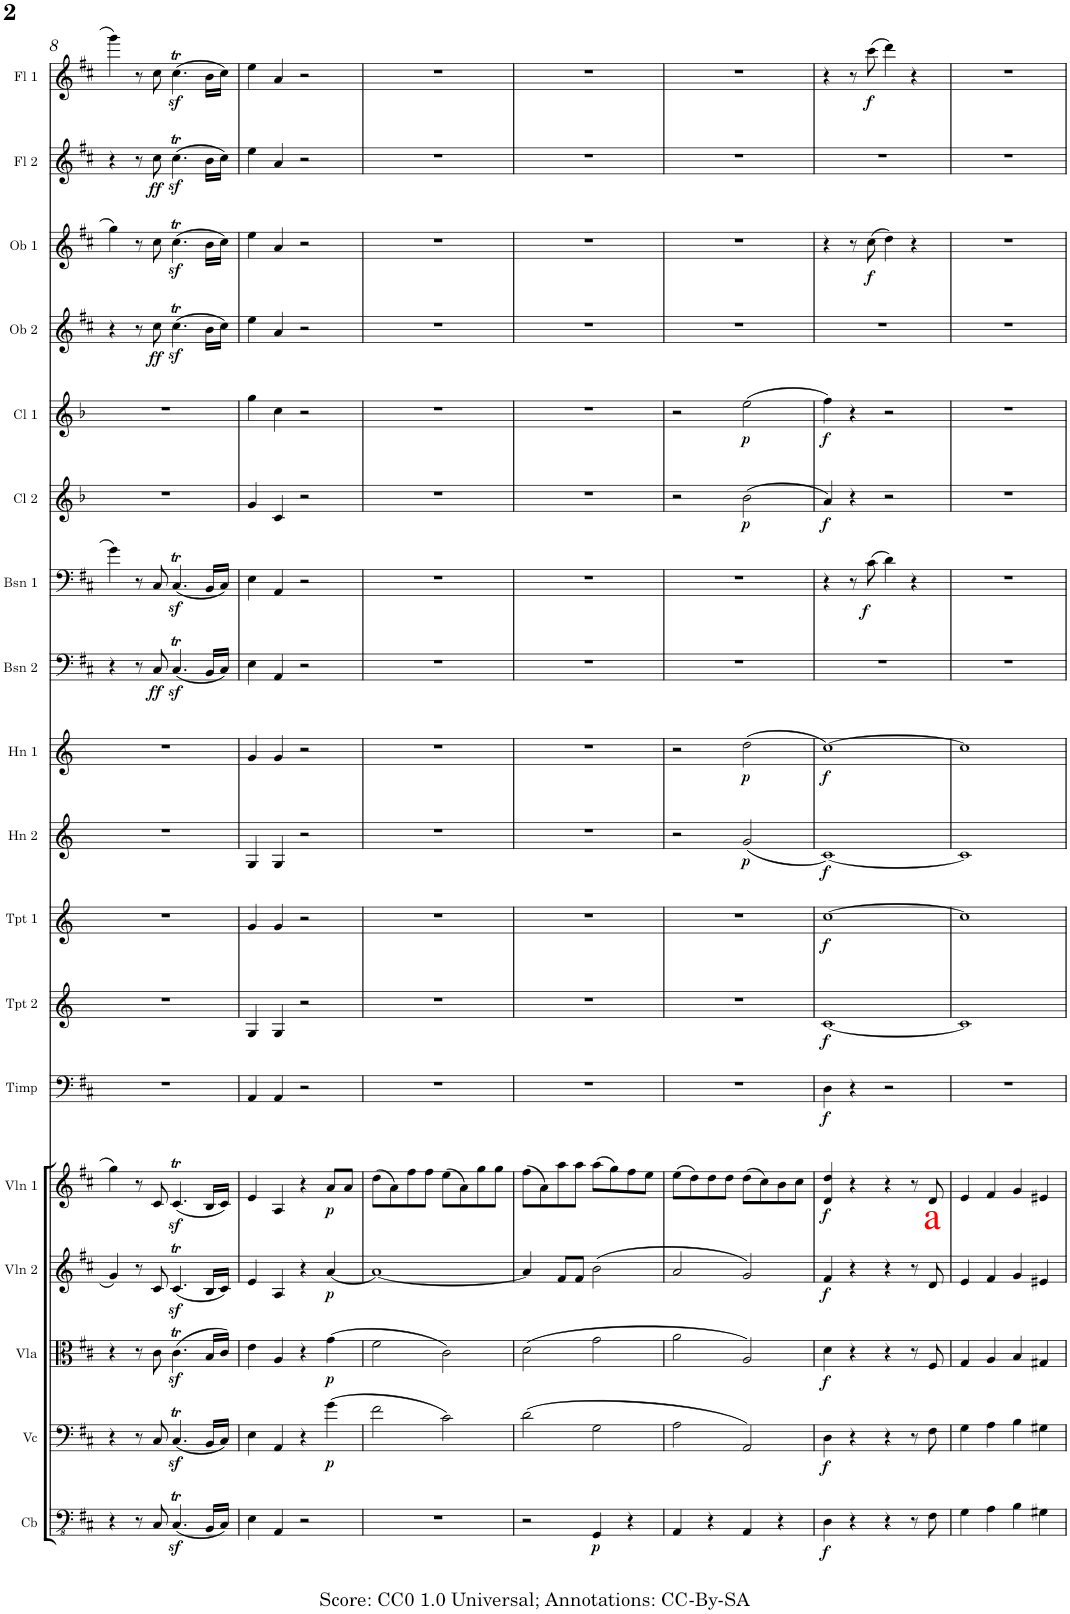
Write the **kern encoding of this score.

**kern	**dynam	**kern	**dynam	**kern	**dynam	**kern	**dynam	**kern	**text	**dynam	**kern	**dynam	**kern	**dynam	**kern	**dynam	**kern	**dynam	**kern	**dynam	**kern	**dynam	**kern	**dynam	**kern	**dynam	**kern	**dynam	**kern	**dynam	**kern	**dynam	**kern	**dynam	**kern	**dynam
*part18	*part18	*part17	*part17	*part16	*part16	*part15	*part15	*part14	*part14	*part14	*part13	*part13	*part12	*part12	*part11	*part11	*part10	*part10	*part9	*part9	*part8	*part8	*part7	*part7	*part6	*part6	*part5	*part5	*part4	*part4	*part3	*part3	*part2	*part2	*part1	*part1
*staff18	*staff18	*staff17	*staff17	*staff16	*staff16	*staff15	*staff15	*staff14	*staff14	*staff14	*staff13	*staff13	*staff12	*staff12	*staff11	*staff11	*staff10	*staff10	*staff9	*staff9	*staff8	*staff8	*staff7	*staff7	*staff6	*staff6	*staff5	*staff5	*staff4	*staff4	*staff3	*staff3	*staff2	*staff2	*staff1	*staff1
*I"Contrabass	*	*I"Violoncello	*	*I"Viola	*	*I"Violin 2	*	*I"Violin 1	*	*	*I"Timpani	*	*I"D Trumpet 2	*	*I"D Trumpet 1	*	*I"D Horn 2	*	*I"D Horn 1	*	*I"Bassoon 2	*	*I"Bassoon 1	*	*I"A Clarinet 2	*	*I"A Clarinet 1	*	*I"Oboe 2	*	*I"Oboe 1	*	*I"Flute 2	*	*I"Flute 1	*
*I'Cb	*	*I'Vc	*	*I'Vla	*	*I'Vln 2	*	*I'Vln 1	*	*	*I'Timp	*	*I'Tpt 2	*	*I'Tpt 1	*	*I'Hn 2	*	*I'Hn 1	*	*I'Bsn 2	*	*I'Bsn 1	*	*I'Cl 2	*	*I'Cl 1	*	*I'Ob 2	*	*I'Ob 1	*	*I'Fl 2	*	*I'Fl 1	*
!!LO:PB:g=z
*clefFv4	*	*clefF4	*	*clefC3	*	*clefG2	*	*clefG2	*	*	*clefF4	*	*clefG2	*	*clefG2	*	*clefG2	*	*clefG2	*	*clefF4	*	*clefF4	*	*clefG2	*	*clefG2	*	*clefG2	*	*clefG2	*	*clefG2	*	*clefG2	*
*	*	*	*	*	*	*	*	*	*	*	*	*	*Trd-1c-2	*	*Trd-1c-2	*	*Trd6c10	*	*Trd6c10	*	*	*	*	*	*Trd2c3	*	*Trd2c3	*	*	*	*	*	*	*	*	*
*k[f#c#]	*	*k[f#c#]	*	*k[f#c#]	*	*k[f#c#]	*	*k[f#c#]	*	*	*k[f#c#]	*	*k[]	*	*k[]	*	*k[]	*	*k[]	*	*k[f#c#]	*	*k[f#c#]	*	*k[b-]	*	*k[b-]	*	*k[f#c#]	*	*k[f#c#]	*	*k[f#c#]	*	*k[f#c#]	*
*M2/2	*	*M2/2	*	*M2/2	*	*M2/2	*	*M2/2	*	*	*M2/2	*	*M2/2	*	*M2/2	*	*M2/2	*	*M2/2	*	*M2/2	*	*M2/2	*	*M2/2	*	*M2/2	*	*M2/2	*	*M2/2	*	*M2/2	*	*M2/2	*
*met(c|)	*	*met(c|)	*	*met(c|)	*	*met(c|)	*	*met(c|)	*	*	*met(c|)	*	*met(c|)	*	*met(c|)	*	*met(c|)	*	*met(c|)	*	*met(c|)	*	*met(c|)	*	*met(c|)	*	*met(c|)	*	*met(c|)	*	*met(c|)	*	*met(c|)	*	*met(c|)	*
=8	=8	=8	=8	=8	=8	=8	=8	=8	=8	=8	=8	=8	=8	=8	=8	=8	=8	=8	=8	=8	=8	=8	=8	=8	=8	=8	=8	=8	=8	=8	=8	=8	=8	=8	=8	=8
4r	.	4r	.	4r	.	4g/	.	4gg\	.	.	1r	.	1r	.	1r	.	1r	.	1r	.	4r	.	4g\	.	1r	.	1r	.	4r	.	4gg\	.	4r	.	4ggg\	.
8r	.	8r	.	8r	.	8r	.	8r	.	.	.	.	.	.	.	.	.	.	.	.	8r	.	8r	.	.	.	.	.	8r	.	8r	.	8r	.	8r	.
!	!	!	!	!	!	!	!	!	!	!	!	!	!	!	!	!	!	!	!	!	!	!LO:DY:b	!	!	!	!	!	!	!	!LO:DY:b	!	!	!	!LO:DY:b	!	!
8CC#/	.	8C#/	.	8c#\	.	8c#/	.	8c#/	.	.	.	.	.	.	.	.	.	.	.	.	8C#/	ff	8C#/	.	.	.	.	.	8cc#\	ff	8cc#\	.	8cc#\	ff	8cc#\	.
(4.CC#z<t/	.	(4.C#z<t/	.	(4.c#z<t\	.	(4.c#z<t/	.	(4.c#z<t/	.	.	.	.	.	.	.	.	.	.	.	.	(4.C#z<t/	.	(4.C#z<t/	.	.	.	.	.	(4.cc#z<t\	.	(4.cc#z<t\	.	(4.cc#z<t\	.	(4.cc#z<t\	.
16BBB/LL	.	16BB/LL	.	16B/LL	.	16B/LL	.	16B/LL	.	.	.	.	.	.	.	.	.	.	.	.	16BB/LL	.	16BB/LL	.	.	.	.	.	16b\LL	.	16b\LL	.	16b\LL	.	16b\LL	.
16CC#/JJ)	.	16C#/JJ)	.	16c#/JJ)	.	16c#/JJ)	.	16c#/JJ)	.	.	.	.	.	.	.	.	.	.	.	.	16C#/JJ)	.	16C#/JJ)	.	.	.	.	.	16cc#\JJ)	.	16cc#\JJ)	.	16cc#\JJ)	.	16cc#\JJ)	.
=9	=9	=9	=9	=9	=9	=9	=9	=9	=9	=9	=9	=9	=9	=9	=9	=9	=9	=9	=9	=9	=9	=9	=9	=9	=9	=9	=9	=9	=9	=9	=9	=9	=9	=9	=9	=9
4EE\	.	4E\	.	4e\	.	4e/	.	4e/	.	.	4AA/	.	4G/	.	4g/	.	4G/	.	4g/	.	4E\	.	4E\	.	4g/	.	4gg\	.	4ee\	.	4ee\	.	4ee\	.	4ee\	.
4AAA/	.	4AA/	.	4A/	.	4A/	.	4A/	.	.	4AA/	.	4G/	.	4g/	.	4G/	.	4g/	.	4AA/	.	4AA/	.	4c/	.	4cc\	.	4a/	.	4a/	.	4a/	.	4a/	.
2r	.	4r	.	4r	.	4r	.	4r	.	.	2r	.	2r	.	2r	.	2r	.	2r	.	2r	.	2r	.	2r	.	2r	.	2r	.	2r	.	2r	.	2r	.
!	!	!	!LO:DY:b	!	!LO:DY:b	!	!LO:DY:b	!	!	!LO:DY:b	!	!	!	!	!	!	!	!	!	!	!	!	!	!	!	!	!	!	!	!	!	!	!	!	!	!
.	.	(4g\	p	(4g\	p	[4a/	p	8a/L	.	p	.	.	.	.	.	.	.	.	.	.	.	.	.	.	.	.	.	.	.	.	.	.	.	.	.	.
.	.	.	.	.	.	.	.	8a/J	.	.	.	.	.	.	.	.	.	.	.	.	.	.	.	.	.	.	.	.	.	.	.	.	.	.	.	.
=10	=10	=10	=10	=10	=10	=10	=10	=10	=10	=10	=10	=10	=10	=10	=10	=10	=10	=10	=10	=10	=10	=10	=10	=10	=10	=10	=10	=10	=10	=10	=10	=10	=10	=10	=10	=10
1r	.	2f#\	.	2f#\	.	1a_	.	(8dd\L	.	.	1r	.	1r	.	1r	.	1r	.	1r	.	1r	.	1r	.	1r	.	1r	.	1r	.	1r	.	1r	.	1r	.
.	.	.	.	.	.	.	.	8a\)	.	.	.	.	.	.	.	.	.	.	.	.	.	.	.	.	.	.	.	.	.	.	.	.	.	.	.	.
.	.	.	.	.	.	.	.	8ff#\	.	.	.	.	.	.	.	.	.	.	.	.	.	.	.	.	.	.	.	.	.	.	.	.	.	.	.	.
.	.	.	.	.	.	.	.	8ff#\J	.	.	.	.	.	.	.	.	.	.	.	.	.	.	.	.	.	.	.	.	.	.	.	.	.	.	.	.
.	.	2c#\)	.	2c#\)	.	.	.	(8ee\L	.	.	.	.	.	.	.	.	.	.	.	.	.	.	.	.	.	.	.	.	.	.	.	.	.	.	.	.
.	.	.	.	.	.	.	.	8a\)	.	.	.	.	.	.	.	.	.	.	.	.	.	.	.	.	.	.	.	.	.	.	.	.	.	.	.	.
.	.	.	.	.	.	.	.	8gg\	.	.	.	.	.	.	.	.	.	.	.	.	.	.	.	.	.	.	.	.	.	.	.	.	.	.	.	.
.	.	.	.	.	.	.	.	8gg\J	.	.	.	.	.	.	.	.	.	.	.	.	.	.	.	.	.	.	.	.	.	.	.	.	.	.	.	.
=11	=11	=11	=11	=11	=11	=11	=11	=11	=11	=11	=11	=11	=11	=11	=11	=11	=11	=11	=11	=11	=11	=11	=11	=11	=11	=11	=11	=11	=11	=11	=11	=11	=11	=11	=11	=11
2r	.	(2d\	.	(2d\	.	4a/]	.	(8ff#\L	.	.	1r	.	1r	.	1r	.	1r	.	1r	.	1r	.	1r	.	1r	.	1r	.	1r	.	1r	.	1r	.	1r	.
.	.	.	.	.	.	.	.	8a\)	.	.	.	.	.	.	.	.	.	.	.	.	.	.	.	.	.	.	.	.	.	.	.	.	.	.	.	.
.	.	.	.	.	.	8f#/L	.	8aa\	.	.	.	.	.	.	.	.	.	.	.	.	.	.	.	.	.	.	.	.	.	.	.	.	.	.	.	.
.	.	.	.	.	.	8f#/J	.	8aa\J	.	.	.	.	.	.	.	.	.	.	.	.	.	.	.	.	.	.	.	.	.	.	.	.	.	.	.	.
!	!LO:DY:b	!	!	!	!	!	!	!	!	!	!	!	!	!	!	!	!	!	!	!	!	!	!	!	!	!	!	!	!	!	!	!	!	!	!	!
4GGG/	p	2G\	.	2g\	.	(2b\	.	(8aa\L	.	.	.	.	.	.	.	.	.	.	.	.	.	.	.	.	.	.	.	.	.	.	.	.	.	.	.	.
.	.	.	.	.	.	.	.	8gg\)	.	.	.	.	.	.	.	.	.	.	.	.	.	.	.	.	.	.	.	.	.	.	.	.	.	.	.	.
4r	.	.	.	.	.	.	.	8ff#\	.	.	.	.	.	.	.	.	.	.	.	.	.	.	.	.	.	.	.	.	.	.	.	.	.	.	.	.
.	.	.	.	.	.	.	.	8ee\J	.	.	.	.	.	.	.	.	.	.	.	.	.	.	.	.	.	.	.	.	.	.	.	.	.	.	.	.
=12	=12	=12	=12	=12	=12	=12	=12	=12	=12	=12	=12	=12	=12	=12	=12	=12	=12	=12	=12	=12	=12	=12	=12	=12	=12	=12	=12	=12	=12	=12	=12	=12	=12	=12	=12	=12
4AAA/	.	2A\	.	2a\	.	2a/	.	(8ee\L	.	.	1r	.	1r	.	1r	.	2r	.	2r	.	1r	.	1r	.	2r	.	2r	.	1r	.	1r	.	1r	.	1r	.
.	.	.	.	.	.	.	.	8dd\)	.	.	.	.	.	.	.	.	.	.	.	.	.	.	.	.	.	.	.	.	.	.	.	.	.	.	.	.
4r	.	.	.	.	.	.	.	8dd\	.	.	.	.	.	.	.	.	.	.	.	.	.	.	.	.	.	.	.	.	.	.	.	.	.	.	.	.
.	.	.	.	.	.	.	.	8dd\J	.	.	.	.	.	.	.	.	.	.	.	.	.	.	.	.	.	.	.	.	.	.	.	.	.	.	.	.
!	!	!	!	!	!	!	!	!	!	!	!	!	!	!	!	!	!	!LO:DY:b	!	!LO:DY:b	!	!	!	!	!	!LO:DY:b	!	!LO:DY:b	!	!	!	!	!	!	!	!
4AAA/	.	2AA/)	.	2A/)	.	2g/)	.	(8dd\L	.	.	.	.	.	.	.	.	(2g/	p	(2dd\	p	.	.	.	.	(2b-\	p	(2ee\	p	.	.	.	.	.	.	.	.
.	.	.	.	.	.	.	.	8cc#\)	.	.	.	.	.	.	.	.	.	.	.	.	.	.	.	.	.	.	.	.	.	.	.	.	.	.	.	.
4r	.	.	.	.	.	.	.	8b\	.	.	.	.	.	.	.	.	.	.	.	.	.	.	.	.	.	.	.	.	.	.	.	.	.	.	.	.
.	.	.	.	.	.	.	.	8cc#\J	.	.	.	.	.	.	.	.	.	.	.	.	.	.	.	.	.	.	.	.	.	.	.	.	.	.	.	.
=13	=13	=13	=13	=13	=13	=13	=13	=13	=13	=13	=13	=13	=13	=13	=13	=13	=13	=13	=13	=13	=13	=13	=13	=13	=13	=13	=13	=13	=13	=13	=13	=13	=13	=13	=13	=13
!	!LO:DY:b	!	!LO:DY:b	!	!LO:DY:b	!	!LO:DY:b	!	!	!LO:DY:b	!	!LO:DY:b	!	!LO:DY:b	!	!LO:DY:b	!	!LO:DY:b	!	!LO:DY:b	!	!	!	!	!	!LO:DY:b	!	!LO:DY:b	!	!	!	!	!	!	!	!
4DD\	f	4D\	f	4d\	f	4f#/	f	4d/ 4dd/	.	f	4D\	f	[1c	f	[1cc	f	[1c)	f	[1cc)	f	1r	.	4r	.	4a/)	f	4ff\)	f	1r	.	4r	.	1r	.	4r	.
4r	.	4r	.	4r	.	4r	.	4r	.	.	4r	.	.	.	.	.	.	.	.	.	.	.	8r	.	4r	.	4r	.	.	.	8r	.	.	.	8r	.
!	!	!	!	!	!	!	!	!	!	!	!	!	!	!	!	!	!	!	!	!	!	!	!	!LO:DY:b	!	!	!	!	!	!	!	!LO:DY:b	!	!	!	!LO:DY:b
.	.	.	.	.	.	.	.	.	.	.	.	.	.	.	.	.	.	.	.	.	.	.	(8c#\	f	.	.	.	.	.	.	(8cc#\	f	.	.	(8ccc#\	f
4r	.	4r	.	4r	.	4r	.	4r	.	.	2r	.	.	.	.	.	.	.	.	.	.	.	4d\)	.	2r	.	2r	.	.	.	4dd\)	.	.	.	4ddd\)	.
8r	.	8r	.	8r	.	8r	.	8r	.	.	.	.	.	.	.	.	.	.	.	.	.	.	4r	.	.	.	.	.	.	.	4r	.	.	.	4r	.
!	!	!	!	!	!	!	!	!	!LO:LY:b:color=#FF0000	!	!	!	!	!	!	!	!	!	!	!	!	!	!	!	!	!	!	!	!	!	!	!	!	!	!	!
8FF#\	.	8F#\	.	8F#/	.	8d/	.	8d/	a	.	.	.	.	.	.	.	.	.	.	.	.	.	.	.	.	.	.	.	.	.	.	.	.	.	.	.
=14	=14	=14	=14	=14	=14	=14	=14	=14	=14	=14	=14	=14	=14	=14	=14	=14	=14	=14	=14	=14	=14	=14	=14	=14	=14	=14	=14	=14	=14	=14	=14	=14	=14	=14	=14	=14
4GG\	.	4G\	.	4G/	.	4e/	.	4e/	.	.	1r	.	1c]	.	1cc]	.	1c]	.	1cc]	.	1r	.	1r	.	1r	.	1r	.	1r	.	1r	.	1r	.	1r	.
4AA\	.	4A\	.	4A/	.	4f#/	.	4f#/	.	.	.	.	.	.	.	.	.	.	.	.	.	.	.	.	.	.	.	.	.	.	.	.	.	.	.	.
4BB\	.	4B\	.	4B/	.	4g/	.	4g/	.	.	.	.	.	.	.	.	.	.	.	.	.	.	.	.	.	.	.	.	.	.	.	.	.	.	.	.
4GG#X\	.	4G#X\	.	4G#X/	.	4e#X/	.	4e#X/	.	.	.	.	.	.	.	.	.	.	.	.	.	.	.	.	.	.	.	.	.	.	.	.	.	.	.	.
=	=	=	=	=	=	=	=	=	=	=	=	=	=	=	=	=	=	=	=	=	=	=	=	=	=	=	=	=	=	=	=	=	=	=	=	=
*-	*-	*-	*-	*-	*-	*-	*-	*-	*-	*-	*-	*-	*-	*-	*-	*-	*-	*-	*-	*-	*-	*-	*-	*-	*-	*-	*-	*-	*-	*-	*-	*-	*-	*-	*-	*-
